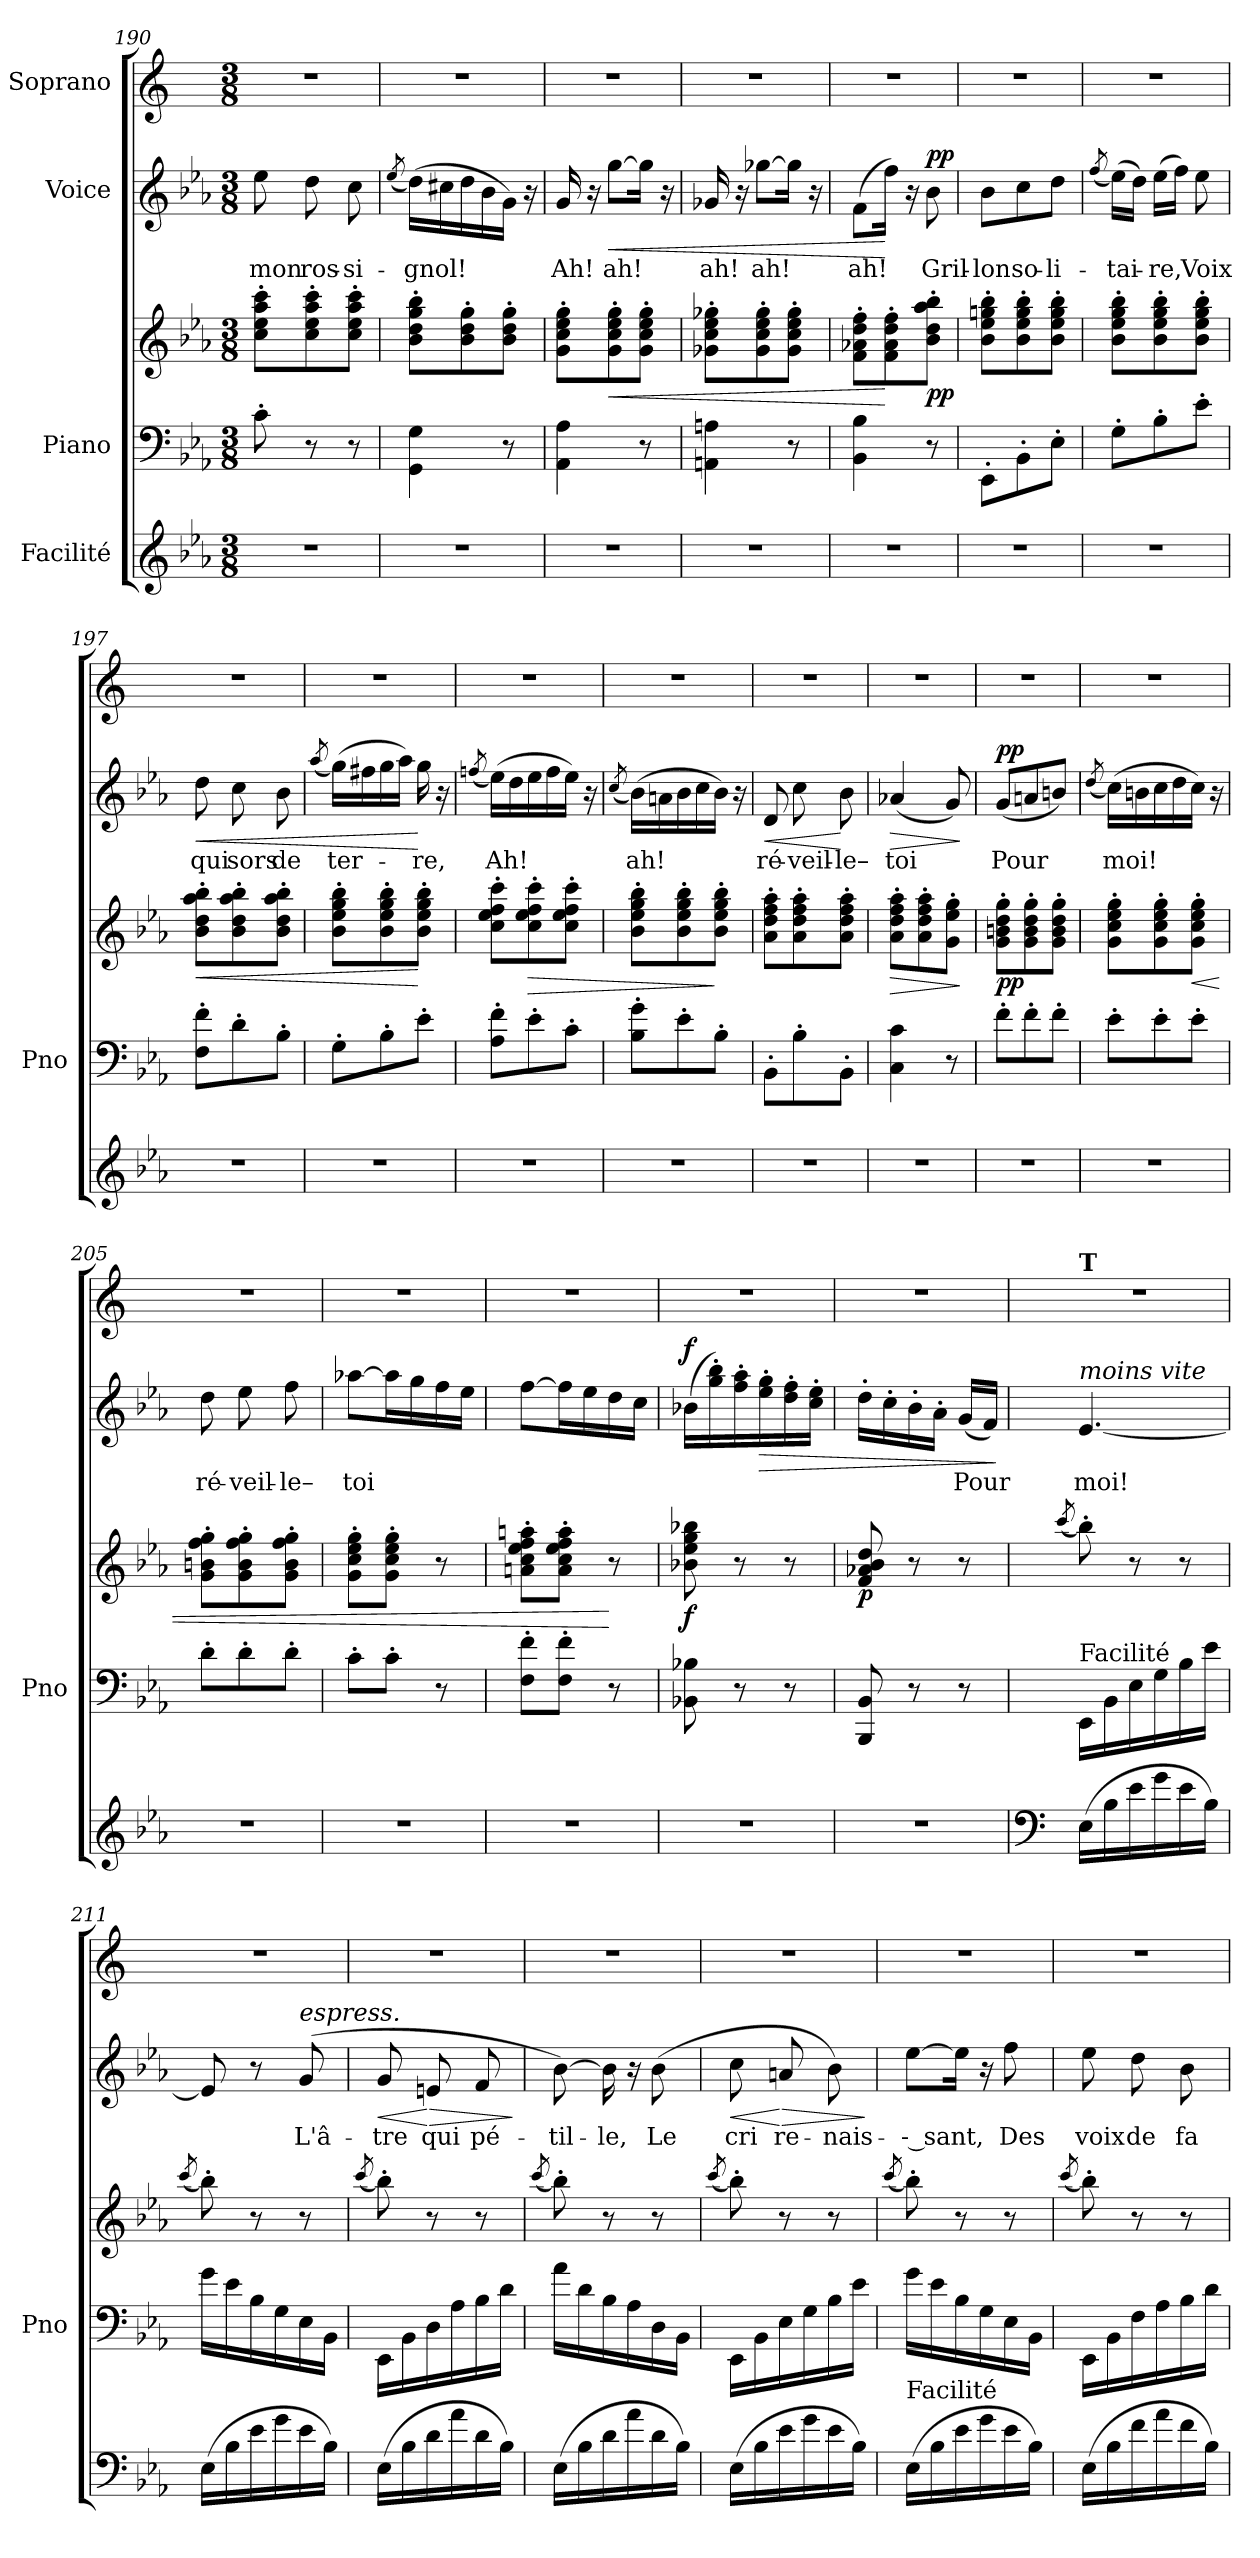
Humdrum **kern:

**kern	**kern	**kern	**dynam	**kern	**text	**dynam	**kern
*part4	*part3	*part3	*part3	*part2	*part2	*part2	*part1
*staff5	*staff4	*staff3	*staff3/4	*staff2	*staff2	*staff2	*staff1
*I"Facilité	*I"Piano	*	*	*I"Voice	*	*	*I"Soprano
*	*I'Pno	*	*	*	*	*	*
*clefG2	*clefF4	*clefG2	*	*clefG2	*	*	*clefG2
*k[b-e-a-]	*k[b-e-a-]	*k[b-e-a-]	*	*k[b-e-a-]	*	*	*k[]
*M3/8	*M3/8	*M3/8	*	*M3/8	*	*	*M3/8
=190	=190	=190	=190	=190	=190	=190	=190
!	!	!	!	!	!LO:LY:b	!	!
4.r	8c'\	8cc\' 8ee-\' 8aa-\' 8ccc\'L	.	8ee-\	mon	.	4.r
!	!	!	!	!	!LO:LY:b	!	!
.	8r	8cc\' 8ee-\' 8aa-\' 8ccc\'	.	8dd\	ros-	.	.
!	!	!	!	!	!LO:LY:b	!	!
.	8r	8cc\' 8ee-\' 8aa-\' 8ccc\'J	.	8cc\	-si-	.	.
=191	=191	=191	=191	=191	=191	=191	=191
.	.	.	.	(8qee-/	.	.	.
!	!	!	!	!	!LO:LY:b	!	!
4.r	4GG\ 4G\	8b-\' 8dd\' 8gg\' 8bb-\'L	.	(16dd\LL)	-gnol!	.	4.r
.	.	.	.	16cc#X\	.	.	.
.	.	8b-\' 8dd\' 8gg\'	.	16dd\	.	.	.
.	.	.	.	16b-\	.	.	.
.	8r	8b-\' 8dd\' 8gg\'J	.	16g\JJ)	.	.	.
.	.	.	.	16r	.	.	.
!!LO:PB:g=z
=192	=192	=192	=192	=192	=192	=192	=192
!	!	!	!	!	!LO:LY:b	!	!
4.r	4AA-\ 4A-\	8g\' 8cc\' 8ee-\' 8gg\'L	.	16g/	Ah!	.	4.r
.	.	.	.	16r	.	.	.
!	!	!	!LO:HP:b	!	!LO:LY:b	!LO:HP:b	!
.	.	8g\' 8cc\' 8ee-\' 8gg\'	<	[8gg\L	ah!	<	.
.	8r	8g\' 8cc\' 8ee-\' 8gg\'J	.	16gg\Jk]	.	.	.
.	.	.	.	16r	.	.	.
=193	=193	=193	=193	=193	=193	=193	=193
!	!	!	!	!	!LO:LY:b	!	!
4.r	4AAn\ 4An\	8g-X\' 8cc\' 8ee-\' 8gg-X\'L	.	16g-X/	ah!	.	4.r
.	.	.	.	16r	.	.	.
!	!	!	!	!	!LO:LY:b	!	!
.	.	8g-\' 8cc\' 8ee-\' 8gg-\'	.	[8gg-X\L	ah!	.	.
.	8r	8g-\' 8cc\' 8ee-\' 8gg-\'J	.	16gg-\Jk]	.	.	.
.	.	.	.	16r	.	.	.
=194	=194	=194	=194	=194	=194	=194	=194
!	!	!	!	!	!LO:LY:b	!	!
4.r	4BB-\ 4B-\	8f\' 8a-X\' 8dd\' 8ff\'L	.	(8f\L	ah!	.	4.r
.	.	8f\' 8a-\' 8dd\' 8ff\'	[	16ff\Jk)	.	[	.
.	.	.	.	16r	.	.	.
!	!	!	!LO:DY:b	!	!LO:LY:b	!LO:DY:a	!
.	8r	8b-\' 8dd\' 8aa-\' 8bb-\'J	pp	8b-\	Gril-	pp	.
=195	=195	=195	=195	=195	=195	=195	=195
!	!	!	!	!	!LO:LY:b	!	!
4.r	8EE-'\L	8b-\' 8ee-\' 8ggn\' 8bb-\'L	.	8b-\L	-lon	.	4.r
!	!	!	!	!	!LO:LY:b	!	!
.	8BB-'\	8b-\' 8ee-\' 8gg\' 8bb-\'	.	8cc\	so-	.	.
!	!	!	!	!	!LO:LY:b	!	!
.	8E-'\J	8b-\' 8ee-\' 8gg\' 8bb-\'J	.	8dd\J	-li-	.	.
=196	=196	=196	=196	=196	=196	=196	=196
.	.	.	.	(8qff/	.	.	.
!	!	!	!	!	!LO:LY:b	!	!
4.r	8G'\L	8b-\' 8ee-\' 8gg\' 8bb-\'L	.	(16ee-\LL)	tai-	.	4.r
.	.	.	.	16dd\JJ)	.	.	.
!	!	!	!	!	!LO:LY:b	!	!
.	8B-'\	8b-\' 8ee-\' 8gg\' 8bb-\'	.	(16ee-\LL	-re,	.	.
.	.	.	.	16ff\JJ)	.	.	.
!	!	!	!	!	!LO:LY:b	!	!
.	8e-'\J	8b-\' 8ee-\' 8gg\' 8bb-\'J	.	8ee-\	Voix	.	.
=197	=197	=197	=197	=197	=197	=197	=197
!	!	!	!LO:HP:b	!	!LO:LY:b	!LO:HP:b	!
4.r	8F\' 8f\'L	8b-\' 8dd\' 8aa-\' 8bb-\'L	<	8dd\	qui	<	4.r
!	!	!	!	!	!LO:LY:b	!	!
.	8d'\	8b-\' 8dd\' 8aa-\' 8bb-\'	.	8cc\	sors	.	.
!	!	!	!	!	!LO:LY:b	!	!
.	8B-'\J	8b-\' 8dd\' 8aa-\' 8bb-\'J	.	8b-\	de	.	.
!!LO:LB:g=z
=198	=198	=198	=198	=198	=198	=198	=198
.	.	.	.	(8qaa-/	.	.	.
!	!	!	!	!	!LO:LY:b	!	!
4.r	8G'\L	8b-\' 8ee-\' 8gg\' 8bb-\'L	.	(16gg\LL)	ter-	.	4.r
.	.	.	.	16ff#X\	.	.	.
.	8B-'\	8b-\' 8ee-\' 8gg\' 8bb-\'	.	16gg\	.	.	.
.	.	.	.	16aa-\JJ)	.	.	.
!	!	!	!	!	!LO:LY:b	!	!
.	8e-'\J	8b-\' 8ee-\' 8gg\' 8bb-\'J	[	16gg\	-re,	[	.
.	.	.	.	16r	.	.	.
=199	=199	=199	=199	=199	=199	=199	=199
.	.	.	.	(8qffn/	.	.	.
!	!	!	!	!	!LO:LY:b	!	!
4.r	8A-\' 8f\'L	8cc\' 8ee-\' 8ff\' 8ccc\'L	.	(16ee-\LL)	Ah!	.	4.r
.	.	.	.	16dd\	.	.	.
!	!	!	!LO:HP:b	!	!	!	!
.	8e-'\	8cc\' 8ee-\' 8ff\' 8ccc\'	>	16ee-\	.	.	.
.	.	.	.	16ff\	.	.	.
.	8c'\J	8cc\' 8ee-\' 8ff\' 8ccc\'J	.	16ee-\JJ)	.	.	.
.	.	.	.	16r	.	.	.
=200	=200	=200	=200	=200	=200	=200	=200
.	.	.	.	(8qcc/	.	.	.
!	!	!	!	!	!LO:LY:b	!	!
4.r	8B-\' 8g\'L	8b-\' 8ee-\' 8gg\' 8bb-\'L	.	(16b-\LL)	-ah!	.	4.r
.	.	.	.	16an\	.	.	.
.	8e-'\	8b-\' 8ee-\' 8gg\' 8bb-\'	.	16b-\	.	.	.
.	.	.	.	16cc\	.	.	.
.	8B-'\J	8b-\' 8ee-\' 8gg\' 8bb-\'J	]	16b-\JJ)	.	.	.
.	.	.	.	16r	.	.	.
=201	=201	=201	=201	=201	=201	=201	=201
!	!	!	!	!	!LO:LY:b	!LO:HP:b	!
4.r	8BB-'\L	8a-\' 8dd\' 8ff\' 8aa-\'L	.	8d/	ré-	<	4.r
!	!	!	!	!	!LO:LY:b	!	!
.	8B-'\	8a-\' 8dd\' 8ff\' 8aa-\'	.	8cc\	-veil-	.	.
!	!	!	!	!	!LO:LY:b	!	!
.	8BB-'\J	8a-\' 8dd\' 8ff\' 8aa-\'J	.	8b-\	-le–	[	.
=202	=202	=202	=202	=202	=202	=202	=202
!	!	!	!LO:HP:b	!	!LO:LY:b	!LO:HP:b	!
4.r	4C\ 4c\	8a-\' 8dd\' 8ff\' 8aa-\'L	>	(4a-X/	toi	>	4.r
.	.	8a-\' 8dd\' 8ff\' 8aa-\'	.	.	.	.	.
.	8r	8g\' 8ee-\' 8gg\'J	.	8g/)	.	.	.
.	.	.	]	.	.	]	.
=203	=203	=203	=203	=203	=203	=203	=203
!	!	!	!LO:DY:b	!	!LO:LY:b	!LO:DY:a	!
4.r	8f'\L	8g\' 8bn\' 8dd\' 8gg\'L	pp	(8g/L	Pour	pp	4.r
.	8f'\	8g\' 8b\' 8dd\' 8gg\'	.	8an/	.	.	.
.	8f'\J	8g\' 8b\' 8dd\' 8gg\'J	.	8bn/J)	.	.	.
!!LO:LB:g=z
=204	=204	=204	=204	=204	=204	=204	=204
.	.	.	.	(8qdd/	.	.	.
!	!	!	!	!	!LO:LY:b	!	!
4.r	8e-'\L	8g\' 8cc\' 8ee-\' 8gg\'L	.	(16cc\LL)	moi!	.	4.r
.	.	.	.	16bn\	.	.	.
.	8e-'\	8g\' 8cc\' 8ee-\' 8gg\'	.	16cc\	.	.	.
.	.	.	.	16dd\	.	.	.
!	!	!	!LO:HP:b	!	!	!	!
.	8e-'\J	8g\' 8cc\' 8ee-\' 8gg\'J	<	16cc\JJ)	.	.	.
.	.	.	.	16r	.	.	.
=205	=205	=205	=205	=205	=205	=205	=205
!	!	!	!	!	!LO:LY:b	!	!
4.r	8d'\L	8g\' 8bn\' 8ff\' 8gg\'L	.	8dd\	ré-	.	4.r
!	!	!	!	!	!LO:LY:b	!	!
.	8d'\	8g\' 8b\' 8ff\' 8gg\'	.	8ee-\	-veil-	.	.
!	!	!	!	!	!LO:LY:b	!	!
.	8d'\J	8g\' 8b\' 8ff\' 8gg\'J	.	8ff\	-le–	.	.
=206	=206	=206	=206	=206	=206	=206	=206
!	!	!	!	!	!LO:LY:b	!	!
4.r	8c'\L	8g\' 8cc\' 8ee-\' 8gg\'L	.	[8aa-X\L	toi	.	4.r
.	8c'\J	8g\' 8cc\' 8ee-\' 8gg\'J	.	16aa-\L]	.	.	.
.	.	.	.	16gg\	.	.	.
.	8r	8r	.	16ff\	.	.	.
.	.	.	.	16ee-\JJ	.	.	.
=207	=207	=207	=207	=207	=207	=207	=207
4.r	8F\' 8f\'L	8an\' 8cc\' 8ee-\' 8ff\' 8aan\'L	.	[8ff\L	.	.	4.r
.	8F\' 8f\'J	8a\' 8cc\' 8ee-\' 8ff\' 8aa\'J	.	16ff\L]	.	.	.
.	.	.	.	16ee-\	.	.	.
.	8r	8r	[	16dd\	.	.	.
.	.	.	.	16cc\JJ	.	.	.
=208	=208	=208	=208	=208	=208	=208	=208
!	!	!	!LO:DY:b	!	!	!LO:DY:a	!
4.r	8BB-X\ 8B-X\	8b-X\ 8ee-\ 8gg\ 8bb-X\	f	(16b-X\LL	.	f	4.r
.	.	.	.	16gg!\' 16bb-\')	.	.	.
.	8r	8r	.	16ff!\' 16aa-\'	.	.	.
!	!	!	!	!	!	!LO:HP:b	!
.	.	.	.	16ee-!\' 16gg\'	.	>	.
.	8r	8r	.	16dd!\' 16ff\'	.	.	.
.	.	.	.	16cc!\' 16ee-\'JJ	.	.	.
=209	=209	=209	=209	=209	=209	=209	=209
!	!	!	!LO:DY:b	!	!	!	!
4.r	8BBB-/ 8BB-/	8f/ 8a-X/ 8b-/ 8dd/	p	16dd'\LL	.	.	4.r
.	.	.	.	16cc'\	.	.	.
.	8r	8r	.	16b-'\	.	.	.
.	.	.	.	16a-'\JJ	.	.	.
!	!	!	!	!	!LO:LY:b	!	!
.	8r	8r	.	(16g/LL	Pour	.	.
.	.	.	.	16f/JJ)	.	.	.
.	.	.	.	.	.	]	.
!!LO:LB:g=z
=210	=210	=210	=210	=210	=210	=210	=210
*clefF4	*	*	*	*	*	*	*
.	.	(8qccc/	.	.	.	.	.
!	!	!	!	!	!	!	!LO:TX:a:B:t=T
!	!	!	!	!LO:TX:a:i:t=moins vite	!	!	!
!	!LO:TX:a:t=Facilité	!	!	!	!	!	!
!	!	!	!LO:DY:b	!	!LO:LY:b	!LO:DY:a	!
(16E-!\LL	16EE-\LL	8bb-'\)	other-dynamics	[4.e-/	moi!	other-dynamics	4.r
16B-!\	16BB-\	.	.	.	.	.	.
16e-!\	16E-\	8r	.	.	.	.	.
16g!\	16G\	.	.	.	.	.	.
16e-!\	16B-\	8r	.	.	.	.	.
16B-!\JJ)	16e-\JJ	.	.	.	.	.	.
=211	=211	=211	=211	=211	=211	=211	=211
.	.	(8qccc/	.	.	.	.	.
(16E-!\LL	16g\LL	8bb-'\)	.	8e-/]	.	.	4.r
16B-!\	16e-\	.	.	.	.	.	.
16e-!\	16B-\	8r	.	8r	.	.	.
16g!\	16G\	.	.	.	.	.	.
!	!	!	!	!LO:TX:a:i:t=espress.	!	!	!
!	!	!	!	!	!LO:LY:b	!LO:DY:a	!
16e-!\	16E-\	8r	.	(8g/	L'â-	other-dynamics	.
16B-!\JJ)	16BB-\JJ	.	.	.	.	.	.
=212	=212	=212	=212	=212	=212	=212	=212
.	.	(8qccc/	.	.	.	.	.
!	!	!	!	!	!LO:LY:b	!LO:HP:b	!
(16E-!\LL	16EE-\LL	8bb-'\)	.	8g/	-tre	<	4.r
16B-!\	16BB-\	.	.	.	.	.	.
!	!	!	!	!	!LO:LY:b	!LO:HP:n=1:b	!
16d!\	16D\	8r	.	8en/	qui	[ >	.
16a-!\	16A-\	.	.	.	.	.	.
!	!	!	!	!	!LO:LY:b	!	!
16d!\	16B-\	8r	.	8f/	pé-	.	.
16B-!\JJ)	16d\JJ	.	.	.	.	.	.
.	.	.	.	.	.	]	.
=213	=213	=213	=213	=213	=213	=213	=213
.	.	(8qccc/	.	.	.	.	.
!	!	!	!	!	!LO:LY:b	!	!
(16E-!\LL	16a-\LL	8bb-'\)	.	[8b-\)	-til-	.	4.r
16B-!\	16d\	.	.	.	.	.	.
!	!	!	!	!	!LO:LY:b	!	!
16d!\	16B-\	8r	.	16b-\]	-le,	.	.
16a-!\	16A-\	.	.	16r	.	.	.
!	!	!	!	!	!LO:LY:b	!	!
16d!\	16D\	8r	.	(>8b-\	Le	.	.
16B-!\JJ)	16BB-\JJ	.	.	.	.	.	.
=214	=214	=214	=214	=214	=214	=214	=214
.	.	(8qccc/	.	.	.	.	.
!	!	!	!	!	!LO:LY:b	!LO:HP:b	!
(16E-!\LL	16EE-\LL	8bb-'\)	.	8cc\	cri	<	4.r
16B-!\	16BB-\	.	.	.	.	.	.
!	!	!	!	!	!LO:LY:b	!LO:HP:n=1:b	!
16e-!\	16E-\	8r	.	8an/	re-	[ >	.
16g!\	16G\	.	.	.	.	.	.
!	!	!	!	!	!LO:LY:b	!	!
16e-!\	16B-\	8r	.	8b-\)	-nais-	.	.
16B-!\JJ)	16e-\JJ	.	.	.	.	.	.
.	.	.	.	.	.	]	.
!!LO:PB:g=z
=215	=215	=215	=215	=215	=215	=215	=215
.	.	(8qccc/	.	.	.	.	.
!LO:TX:a:t=Facilité	!	!	!	!	!	!	!
!	!	!	!	!	!LO:LY:b	!	!
(16E-!\LL	16g\LL	8bb-'\)	.	[8ee-\L	-- sant,	.	4.r
16B-!\	16e-\	.	.	.	.	.	.
16e-!\	16B-\	8r	.	16ee-\Jk]	.	.	.
16g!\	16G\	.	.	16r	.	.	.
!	!	!	!	!	!LO:LY:b	!	!
16e-!\	16E-\	8r	.	8ff\	Des	.	.
16B-!\JJ)	16BB-\JJ	.	.	.	.	.	.
=216	=216	=216	=216	=216	=216	=216	=216
.	.	(8qccc/	.	.	.	.	.
!	!	!	!	!	!LO:LY:b	!	!
(16E-!\LL	16EE-\LL	8bb-'\)	.	8ee-\	voix	.	4.r
16B-!\	16BB-\	.	.	.	.	.	.
!	!	!	!	!	!LO:LY:b	!	!
16f!\	16F\	8r	.	8dd\	de	.	.
16a-!\	16A-\	.	.	.	.	.	.
!	!	!	!	!	!LO:LY:b	!	!
16f!\	16B-\	8r	.	8b-\	fa-	.	.
16B-!\JJ)	16d\JJ	.	.	.	.	.	.
=	=	=	=	=	=	=	=
*-	*-	*-	*-	*-	*-	*-	*-
